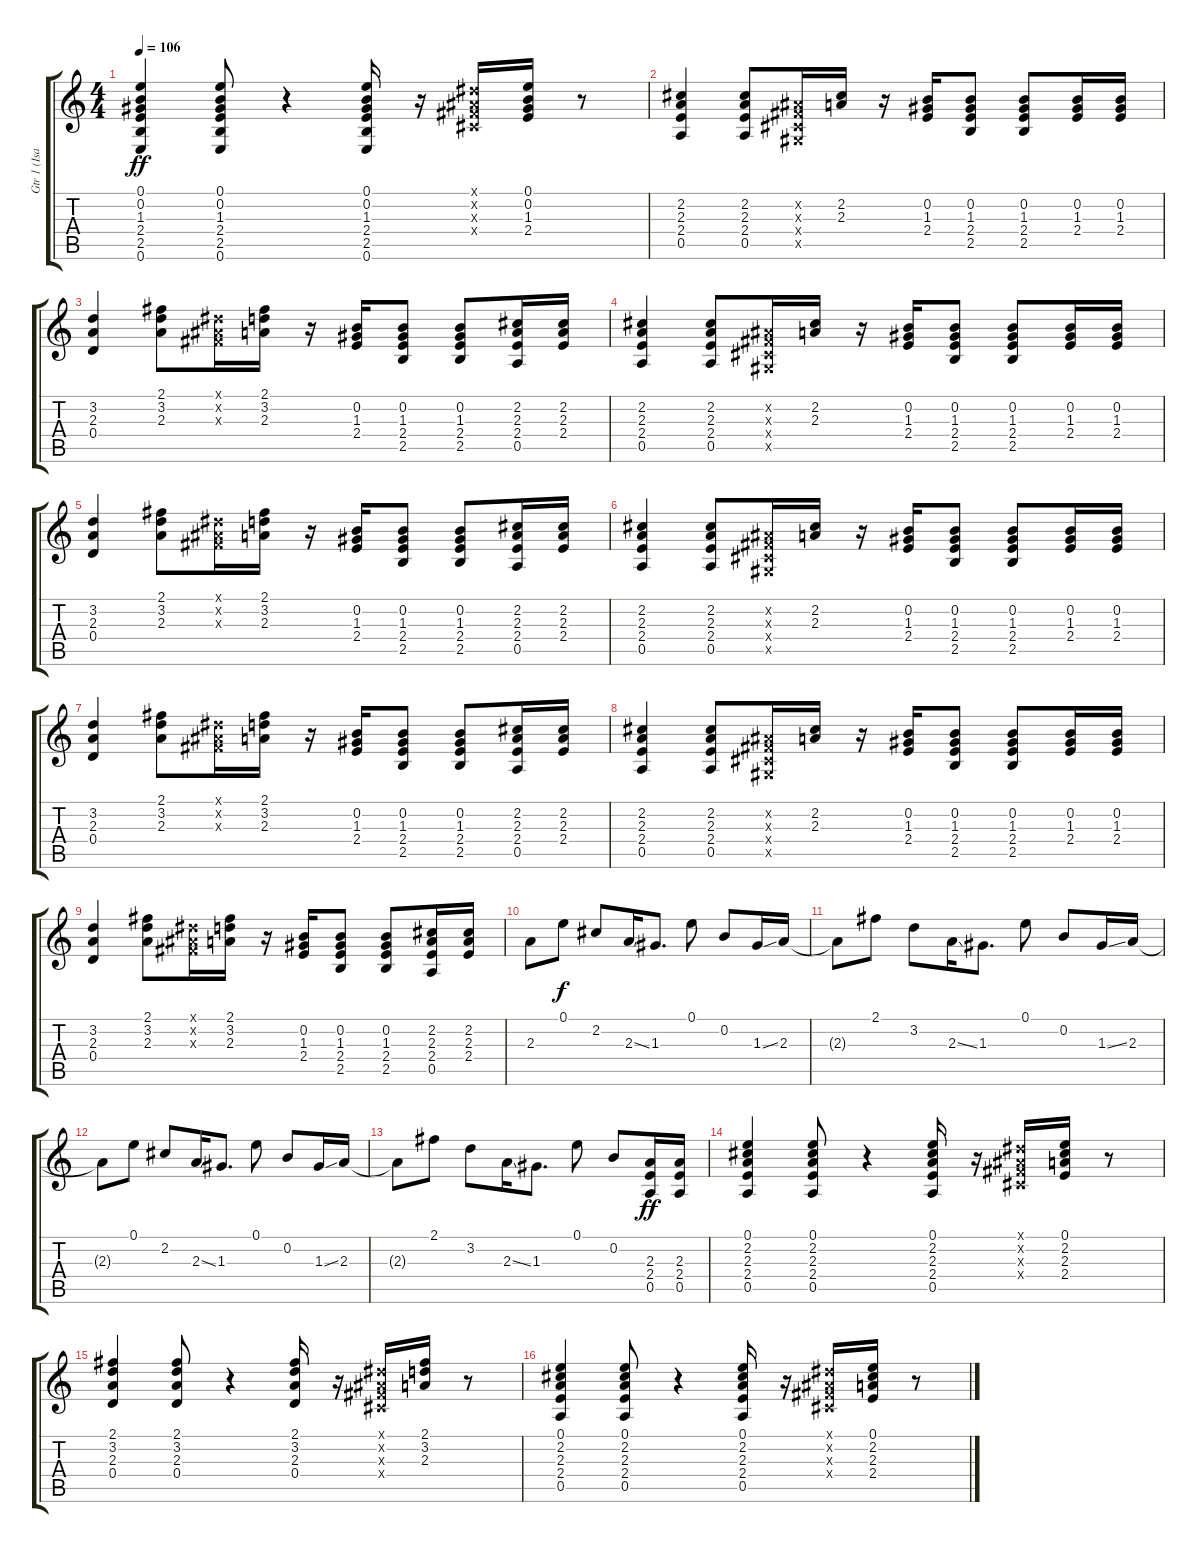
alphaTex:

\track ("Gtr 1 (Isaac)" "Gtr 1 (Isa") {instrument distortionguitar}
\staff {score tabs}
\tuning (E4 B3 G3 D3 A2 E2) {hide}
\ts (4 4)
\tempo 106
\clef g2
\ks c
(0.1 0.2 1.3 2.4 2.5 0.6).4{dy ff} (0.1 0.2 1.3 2.4 2.5 0.6).8 r.4 (0.1 0.2 1.3 2.4 2.5 0.6).16 r.16 (-1.1{x} -1.2{x} -1.3{x} -1.4{x}).16 (0.1 0.2 1.3 2.4).16 r.8 |
(2.2 2.3 2.4 0.5).4 (2.2 2.3 2.4 0.5).8 (-1.2{x} -1.3{x} -1.4{x} -1.5{x}).16 (2.2 2.3).16 r.16 (0.2 1.3 2.4).16 (0.2 1.3 2.4 2.5).8 (0.2 1.3 2.4 2.5).8 (0.2 1.3 2.4).16 (0.2 1.3 2.4).16 |
(3.2 2.3 0.4).4 (2.1 3.2 2.3).8 (-1.1{x} -1.2{x} -1.3{x}).16 (2.1 3.2 2.3).16 r.16 (0.2 1.3 2.4).16 (0.2 1.3 2.4 2.5).8 (0.2 1.3 2.4 2.5).8 (2.2 2.3 2.4 0.5).16 (2.2 2.3 2.4).16 |
(2.2 2.3 2.4 0.5).4 (2.2 2.3 2.4 0.5).8 (-1.2{x} -1.3{x} -1.4{x} -1.5{x}).16 (2.2 2.3).16 r.16 (0.2 1.3 2.4).16 (0.2 1.3 2.4 2.5).8 (0.2 1.3 2.4 2.5).8 (0.2 1.3 2.4).16 (0.2 1.3 2.4).16 |
(3.2 2.3 0.4).4 (2.1 3.2 2.3).8 (-1.1{x} -1.2{x} -1.3{x}).16 (2.1 3.2 2.3).16 r.16 (0.2 1.3 2.4).16 (0.2 1.3 2.4 2.5).8 (0.2 1.3 2.4 2.5).8 (2.2 2.3 2.4 0.5).16 (2.2 2.3 2.4).16 |
(2.2 2.3 2.4 0.5).4 (2.2 2.3 2.4 0.5).8 (-1.2{x} -1.3{x} -1.4{x} -1.5{x}).16 (2.2 2.3).16 r.16 (0.2 1.3 2.4).16 (0.2 1.3 2.4 2.5).8 (0.2 1.3 2.4 2.5).8 (0.2 1.3 2.4).16 (0.2 1.3 2.4).16 |
(3.2 2.3 0.4).4 (2.1 3.2 2.3).8 (-1.1{x} -1.2{x} -1.3{x}).16 (2.1 3.2 2.3).16 r.16 (0.2 1.3 2.4).16 (0.2 1.3 2.4 2.5).8 (0.2 1.3 2.4 2.5).8 (2.2 2.3 2.4 0.5).16 (2.2 2.3 2.4).16 |
(2.2 2.3 2.4 0.5).4 (2.2 2.3 2.4 0.5).8 (-1.2{x} -1.3{x} -1.4{x} -1.5{x}).16 (2.2 2.3).16 r.16 (0.2 1.3 2.4).16 (0.2 1.3 2.4 2.5).8 (0.2 1.3 2.4 2.5).8 (0.2 1.3 2.4).16 (0.2 1.3 2.4).16 |
(3.2 2.3 0.4).4 (2.1 3.2 2.3).8 (-1.1{x} -1.2{x} -1.3{x}).16 (2.1 3.2 2.3).16 r.16 (0.2 1.3 2.4).16 (0.2 1.3 2.4 2.5).8 (0.2 1.3 2.4 2.5).8 (2.2 2.3 2.4 0.5).16 (2.2 2.3 2.4).16 |
2.3.8 0.1.8{dy f} 2.2.8 2.3{ss}.16 1.3.8{d} 0.1.8 0.2.8 1.3{ss}.16 2.3.16 |
2.3{t}.8 2.1.8 3.2.8 2.3{ss}.16 1.3.8{d} 0.1.8 0.2.8 1.3{ss}.16 2.3.16 |
2.3{t}.8 0.1.8 2.2.8 2.3{ss}.16 1.3.8{d} 0.1.8 0.2.8 1.3{ss}.16 2.3.16 |
2.3{t}.8 2.1.8 3.2.8 2.3{ss}.16 1.3.8{d} 0.1.8 0.2.8 (2.3 2.4 0.5).16{dy ff} (2.3 2.4 0.5).16 |
(0.1 2.2 2.3 2.4 0.5).4 (0.1 2.2 2.3 2.4 0.5).8 r.4 (0.1 2.2 2.3 2.4 0.5).16 r.16 (-1.1{x} -1.2{x} -1.3{x} -1.4{x}).16 (0.1 2.2 2.3 2.4).16 r.8 |
(2.1 3.2 2.3 0.4).4 (2.1 3.2 2.3 0.4).8 r.4 (2.1 3.2 2.3 0.4).16 r.16 (-1.1{x} -1.2{x} -1.3{x} -1.4{x}).16 (2.1 3.2 2.3).16 r.8 |
(0.1 2.2 2.3 2.4 0.5).4 (0.1 2.2 2.3 2.4 0.5).8 r.4 (0.1 2.2 2.3 2.4 0.5).16 r.16 (-1.1{x} -1.2{x} -1.3{x} -1.4{x}).16 (0.1 2.2 2.3 2.4).16 r.8
